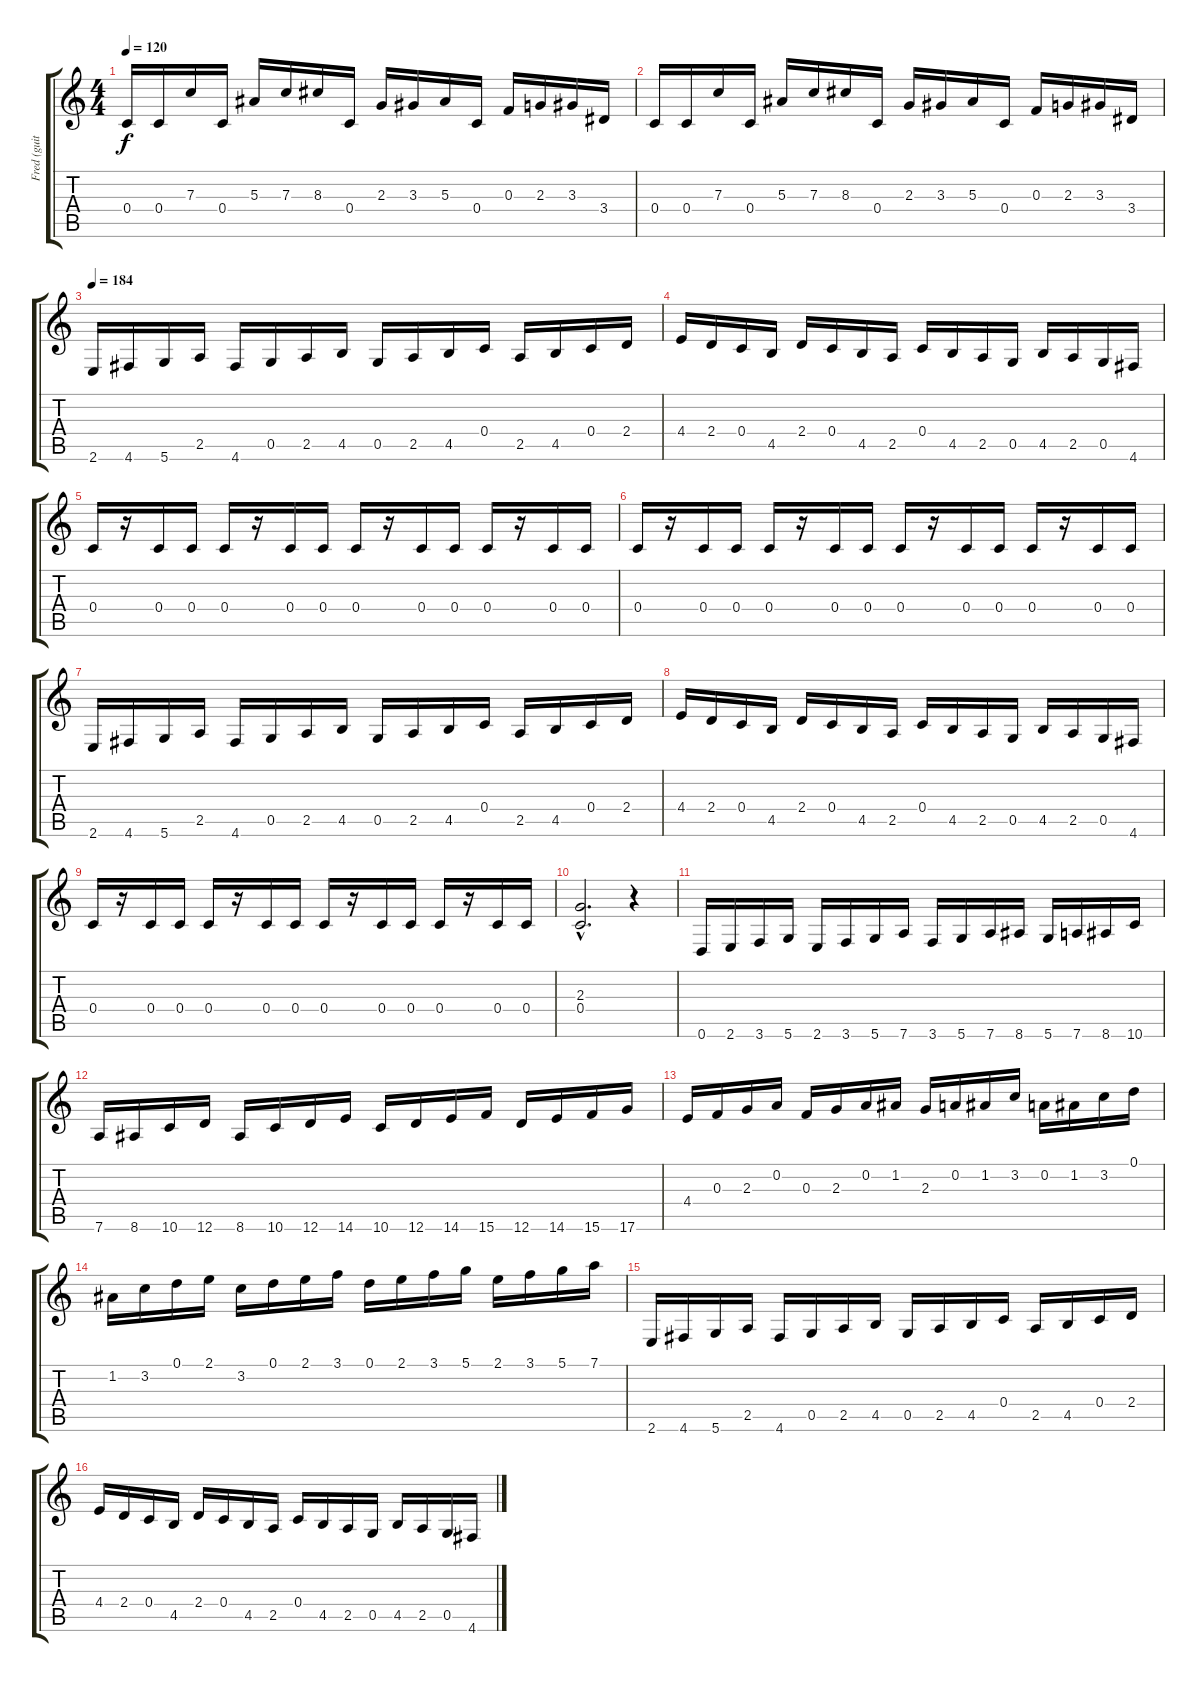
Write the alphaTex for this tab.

\track ("Fred (guitar II)" "Fred (guit") {instrument overdrivenguitar}
\staff {score tabs}
\tuning (D4 A3 F3 C3 G2 D2) {hide}
\ts (4 4)
\tempo 120
\clef g2
\ks c
0.4.16{dy f} 0.4.16 7.3.16 0.4.16 5.3.16 7.3.16 8.3.16 0.4.16 2.3.16 3.3.16 5.3.16 0.4.16 0.3.16 2.3.16 3.3.16 3.4.16 |
0.4.16 0.4.16 7.3.16 0.4.16 5.3.16 7.3.16 8.3.16 0.4.16 2.3.16 3.3.16 5.3.16 0.4.16 0.3.16 2.3.16 3.3.16 3.4.16 |
\tempo 184
2.6.16 4.6.16 5.6.16 2.5.16 4.6.16 0.5.16 2.5.16 4.5.16 0.5.16 2.5.16 4.5.16 0.4.16 2.5.16 4.5.16 0.4.16 2.4.16 |
4.4.16 2.4.16 0.4.16 4.5.16 2.4.16 0.4.16 4.5.16 2.5.16 0.4.16 4.5.16 2.5.16 0.5.16 4.5.16 2.5.16 0.5.16 4.6.16 |
0.4.16 r.16 0.4.16 0.4.16 0.4.16 r.16 0.4.16 0.4.16 0.4.16 r.16 0.4.16 0.4.16 0.4.16 r.16 0.4.16 0.4.16 |
0.4.16 r.16 0.4.16 0.4.16 0.4.16 r.16 0.4.16 0.4.16 0.4.16 r.16 0.4.16 0.4.16 0.4.16 r.16 0.4.16 0.4.16 |
2.6.16 4.6.16 5.6.16 2.5.16 4.6.16 0.5.16 2.5.16 4.5.16 0.5.16 2.5.16 4.5.16 0.4.16 2.5.16 4.5.16 0.4.16 2.4.16 |
4.4.16 2.4.16 0.4.16 4.5.16 2.4.16 0.4.16 4.5.16 2.5.16 0.4.16 4.5.16 2.5.16 0.5.16 4.5.16 2.5.16 0.5.16 4.6.16 |
0.4.16 r.16 0.4.16 0.4.16 0.4.16 r.16 0.4.16 0.4.16 0.4.16 r.16 0.4.16 0.4.16 0.4.16 r.16 0.4.16 0.4.16 |
(2.3{hac} 0.4{hac}).2{d} r.4 |
0.6.16 2.6.16 3.6.16 5.6.16 2.6.16 3.6.16 5.6.16 7.6.16 3.6.16 5.6.16 7.6.16 8.6.16 5.6.16 7.6.16 8.6.16 10.6.16 |
7.6.16 8.6.16 10.6.16 12.6.16 8.6.16 10.6.16 12.6.16 14.6.16 10.6.16 12.6.16 14.6.16 15.6.16 12.6.16 14.6.16 15.6.16 17.6.16 |
4.4.16 0.3.16 2.3.16 0.2.16 0.3.16 2.3.16 0.2.16 1.2.16 2.3.16 0.2.16 1.2.16 3.2.16 0.2.16 1.2.16 3.2.16 0.1.16 |
1.2.16 3.2.16 0.1.16 2.1.16 3.2.16 0.1.16 2.1.16 3.1.16 0.1.16 2.1.16 3.1.16 5.1.16 2.1.16 3.1.16 5.1.16 7.1.16 |
2.6.16{instrument orchestralharp} 4.6.16 5.6.16 2.5.16 4.6.16 0.5.16 2.5.16 4.5.16 0.5.16 2.5.16 4.5.16 0.4.16 2.5.16 4.5.16 0.4.16 2.4.16 |
4.4.16 2.4.16 0.4.16 4.5.16 2.4.16 0.4.16 4.5.16 2.5.16 0.4.16 4.5.16 2.5.16 0.5.16 4.5.16 2.5.16 0.5.16 4.6.16
